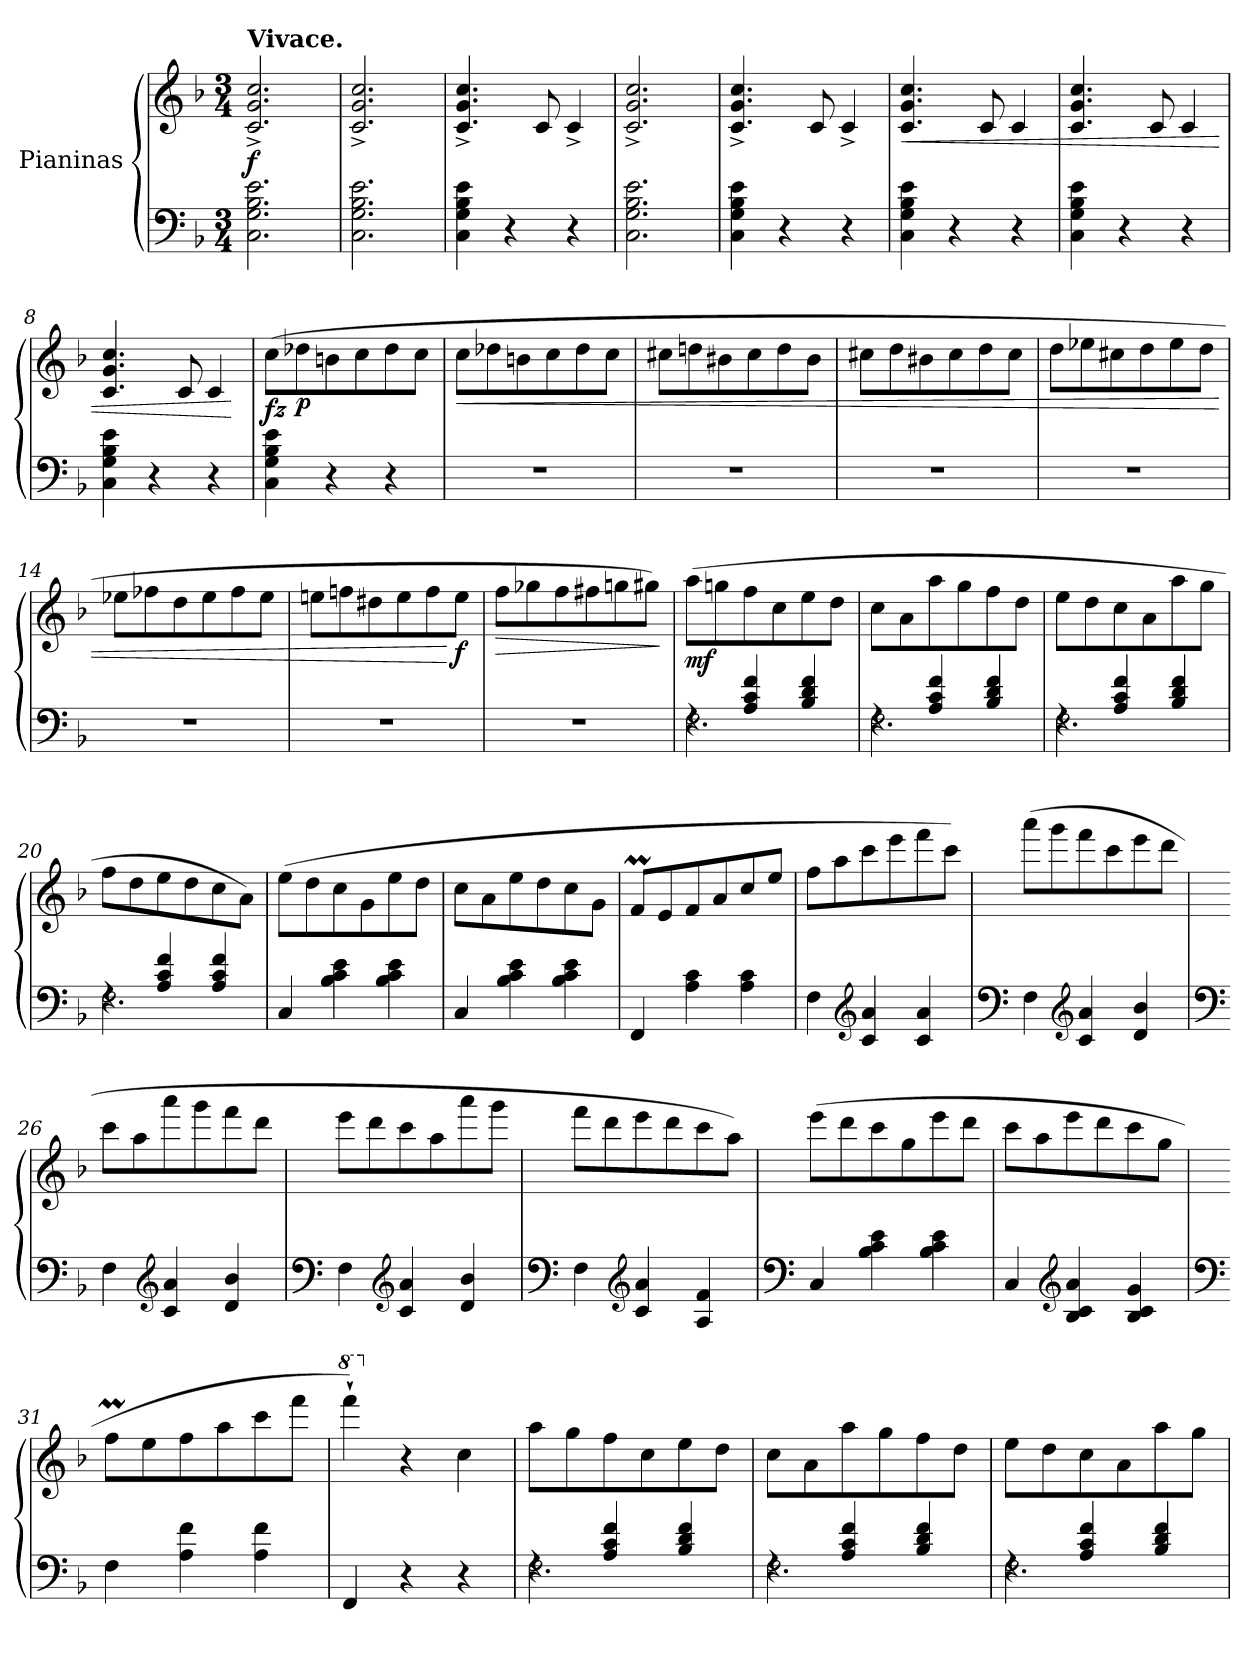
**kern	**kern	**dynam
*part1	*part1	*part1
*staff2	*staff1	*staff1/2
*I"Pianinas	*	*
*clefF4	*clefG2	*
*k[b-]	*k[b-]	*
*M3/4	*M3/4	*
*MM260	*MM260	*
=1	=1	=1
!	!LO:TX:a:B:t=Vivace.	!
!	!	!LO:DY:b
2.C\ 2.G\ 2.B-\ 2.e\	2.c/^ 2.g/^ 2.cc/^	f
=2	=2	=2
2.C\ 2.G\ 2.B-\ 2.e\	2.c/^ 2.g/^ 2.cc/^	.
=3	=3	=3
4C\ 4G\ 4B-\ 4e\	4.c/^ 4.g/^ 4.cc/^	.
4r	.	.
.	8c/	.
4r	4c^/	.
=4	=4	=4
2.C\ 2.G\ 2.B-\ 2.e\	2.c/^ 2.g/^ 2.cc/^	.
=5	=5	=5
4C\ 4G\ 4B-\ 4e\	4.c/^ 4.g/^ 4.cc/^	.
4r	.	.
.	8c/	.
4r	4c^/	.
=6	=6	=6
!	!	!LO:HP:b
4C\ 4G\ 4B-\ 4e\	4.c/ 4.g/ 4.cc/	<
4r	.	.
.	8c/	.
4r	4c/	.
=7	=7	=7
4C\ 4G\ 4B-\ 4e\	4.c/ 4.g/ 4.cc/	.
4r	.	.
.	8c/	.
4r	4c/	.
=8	=8	=8
4C\ 4G\ 4B-\ 4e\	4.c/ 4.g/ 4.cc/	.
4r	.	.
.	8c/	.
4r	4c/	.
.	.	[
!!LO:LB:g=z
=9	=9	=9
!	!	!LO:DY:a=2
4C\ 4G\ 4B-\ 4e\	(8cc\L	fz
!	!	!LO:DY:b
.	8dd-X\	p
4r	8bn\	.
.	8cc\	.
4r	8dd-\	.
.	8cc\J	.
=10	=10	=10
!	!	!LO:HP:b
2.r	8cc\L	<
.	8dd-X\	.
.	8bn\	.
.	8cc\	.
.	8dd-\	.
.	8cc\J	.
=11	=11	=11
2.r	8cc#X\L	.
.	8ddn\	.
.	8b#X\	.
.	8cc#\	.
.	8dd\	.
.	8b#\J	.
=12	=12	=12
2.r	8cc#X\L	.
.	8dd\	.
.	8b#X\	.
.	8cc#\	.
.	8dd\	.
.	8cc#\J	.
=13	=13	=13
2.r	8dd\L	.
.	8ee-X\	.
.	8cc#X\	.
.	8dd\	.
.	8ee-\	.
.	8dd\J	.
!!LO:LB:g=z
=14	=14	=14
2.r	8ee-X\L	.
.	8ff-X\	.
.	8dd\	.
.	8ee-\	.
.	8ff-\	.
.	8ee-\J	.
=15	=15	=15
2.r	8een\L	.
.	8ffn\	.
.	8dd#X\	.
.	8ee\	.
.	8ff\	.
!	!	!LO:DY:n=1:b
.	8ee\J	[ f
=16	=16	=16
!	!	!LO:HP:b
2.r	8ff\L	>
.	8gg-X\	.
.	8ff\	.
.	8ff#X\	.
.	8ggn\	.
.	8gg#X\J)	.
.	.	]
=17	=17	=17
*	*MM324	*
*^	*	*
!	!	!	!LO:DY:b
4rF	2.F\	(8aa\L	mf
.	.	8ggn\	.
4A/ 4c/ 4f/	.	8ff\	.
.	.	8cc\	.
4B-/ 4d/ 4f/	.	8ee\	.
.	.	8dd\J	.
=18	=18	=18	=18
4rF	2.F\	8cc\L	.
.	.	8a\	.
4A/ 4c/ 4f/	.	8aa\	.
.	.	8gg\	.
4B-/ 4d/ 4f/	.	8ff\	.
.	.	8dd\J	.
!!LO:LB:g=z
=19	=19	=19	=19
4rF	2.F\	8ee\L	.
.	.	8dd\	.
4A/ 4c/ 4f/	.	8cc\	.
.	.	8a\	.
4B-/ 4d/ 4f/	.	8aa\	.
.	.	8gg\J	.
=20	=20	=20	=20
4rF	2.F\	8ff\L	.
.	.	8dd\	.
4A/ 4c/ 4f/	.	8ee\	.
.	.	8dd\	.
4A/ 4c/ 4f/	.	8cc\	.
.	.	8a\J)	.
*v	*v	*	*
=21	=21	=21
4C/	(8ee\L	.
.	8dd\	.
4B-\ 4c\ 4e\	8cc\	.
.	8g\	.
4B-\ 4c\ 4e\	8ee\	.
.	8dd\J	.
=22	=22	=22
4C/	8cc\L	.
.	8a\	.
4B-\ 4c\ 4e\	8ee\	.
.	8dd\	.
4B-\ 4c\ 4e\	8cc\	.
.	8g\J	.
=23	=23	=23
4FF/	8fM/L	.
.	8e/	.
4A\ 4c\	8f/	.
.	8a/	.
4A\ 4c\	8cc/	.
.	8ee/J	.
=24	=24	=24
4F\	8ff\L	.
.	8aa\	.
*clefG2	*	*
4c/ 4a/	8ccc\	.
.	8eee\	.
4c/ 4a/	8fff\	.
.	8ccc\J)	.
!!LO:LB:g=z
=25	=25	=25
*clefF4	*	*
4F\	(8aaa\L	.
.	8ggg\	.
*clefG2	*	*
4c/ 4a/	8fff\	.
.	8ccc\	.
4d/ 4b-/	8eee\	.
.	8ddd\J	.
=26	=26	=26
*clefF4	*	*
4F\	8ccc\L	.
.	8aa\	.
*clefG2	*	*
4c/ 4a/	8aaa\	.
.	8ggg\	.
4d/ 4b-/	8fff\	.
.	8ddd\J	.
=27	=27	=27
*clefF4	*	*
4F\	8eee\L	.
.	8ddd\	.
*clefG2	*	*
4c/ 4a/	8ccc\	.
.	8aa\	.
4d/ 4b-/	8aaa\	.
.	8ggg\J	.
=28	=28	=28
*clefF4	*	*
4F\	8fff\L	.
.	8ddd\	.
*clefG2	*	*
4c/ 4a/	8eee\	.
.	8ddd\	.
4A/ 4f/	8ccc\	.
.	8aa\J)	.
!!LO:PB:g=z
=29	=29	=29
*clefF4	*	*
4C/	(8eee\L	.
.	8ddd\	.
4B-\ 4c\ 4e\	8ccc\	.
.	8gg\	.
4B-\ 4c\ 4e\	8eee\	.
.	8ddd\J	.
=30	=30	=30
4C/	8ccc\L	.
.	8aa\	.
*clefG2	*	*
4B-/ 4c/ 4a/	8eee\	.
.	8ddd\	.
4B-/ 4c/ 4g/	8ccc\	.
.	8gg\J	.
=31	=31	=31
*clefF4	*	*
*	*MM294	*
4F\	8ffM\L	.
.	8ee\	.
4A\ 4f\	8ff\	.
.	8aa\	.
*	*MM264	*
4A\ 4f\	8ccc\	.
.	8fff\J	.
=32	=32	=32
*	*8va	*
4FF/	4ffff`\)	.
*	*X8va	*
4r	4r	.
*	*MM243	*
4r	4cc\	.
=33	=33	=33
*	*MM291	*
*^	*	*
4rF	2.F\	8aa\L	.
.	.	8gg\	.
4A/ 4c/ 4f/	.	8ff\	.
.	.	8cc\	.
*	*	*MM324	*
4B-/ 4d/ 4f/	.	8ee\	.
.	.	8dd\J	.
=34	=34	=34	=34
4rF	2.F\	8cc\L	.
.	.	8a\	.
4A/ 4c/ 4f/	.	8aa\	.
.	.	8gg\	.
4B-/ 4d/ 4f/	.	8ff\	.
.	.	8dd\J	.
!!LO:LB:g=z
=35	=35	=35	=35
4rF	2.F\	8ee\L	.
.	.	8dd\	.
4A/ 4c/ 4f/	.	8cc\	.
.	.	8a\	.
4B-/ 4d/ 4f/	.	8aa\	.
.	.	8gg\J	.
*v	*v	*	*
=	=	=
*-	*-	*-
